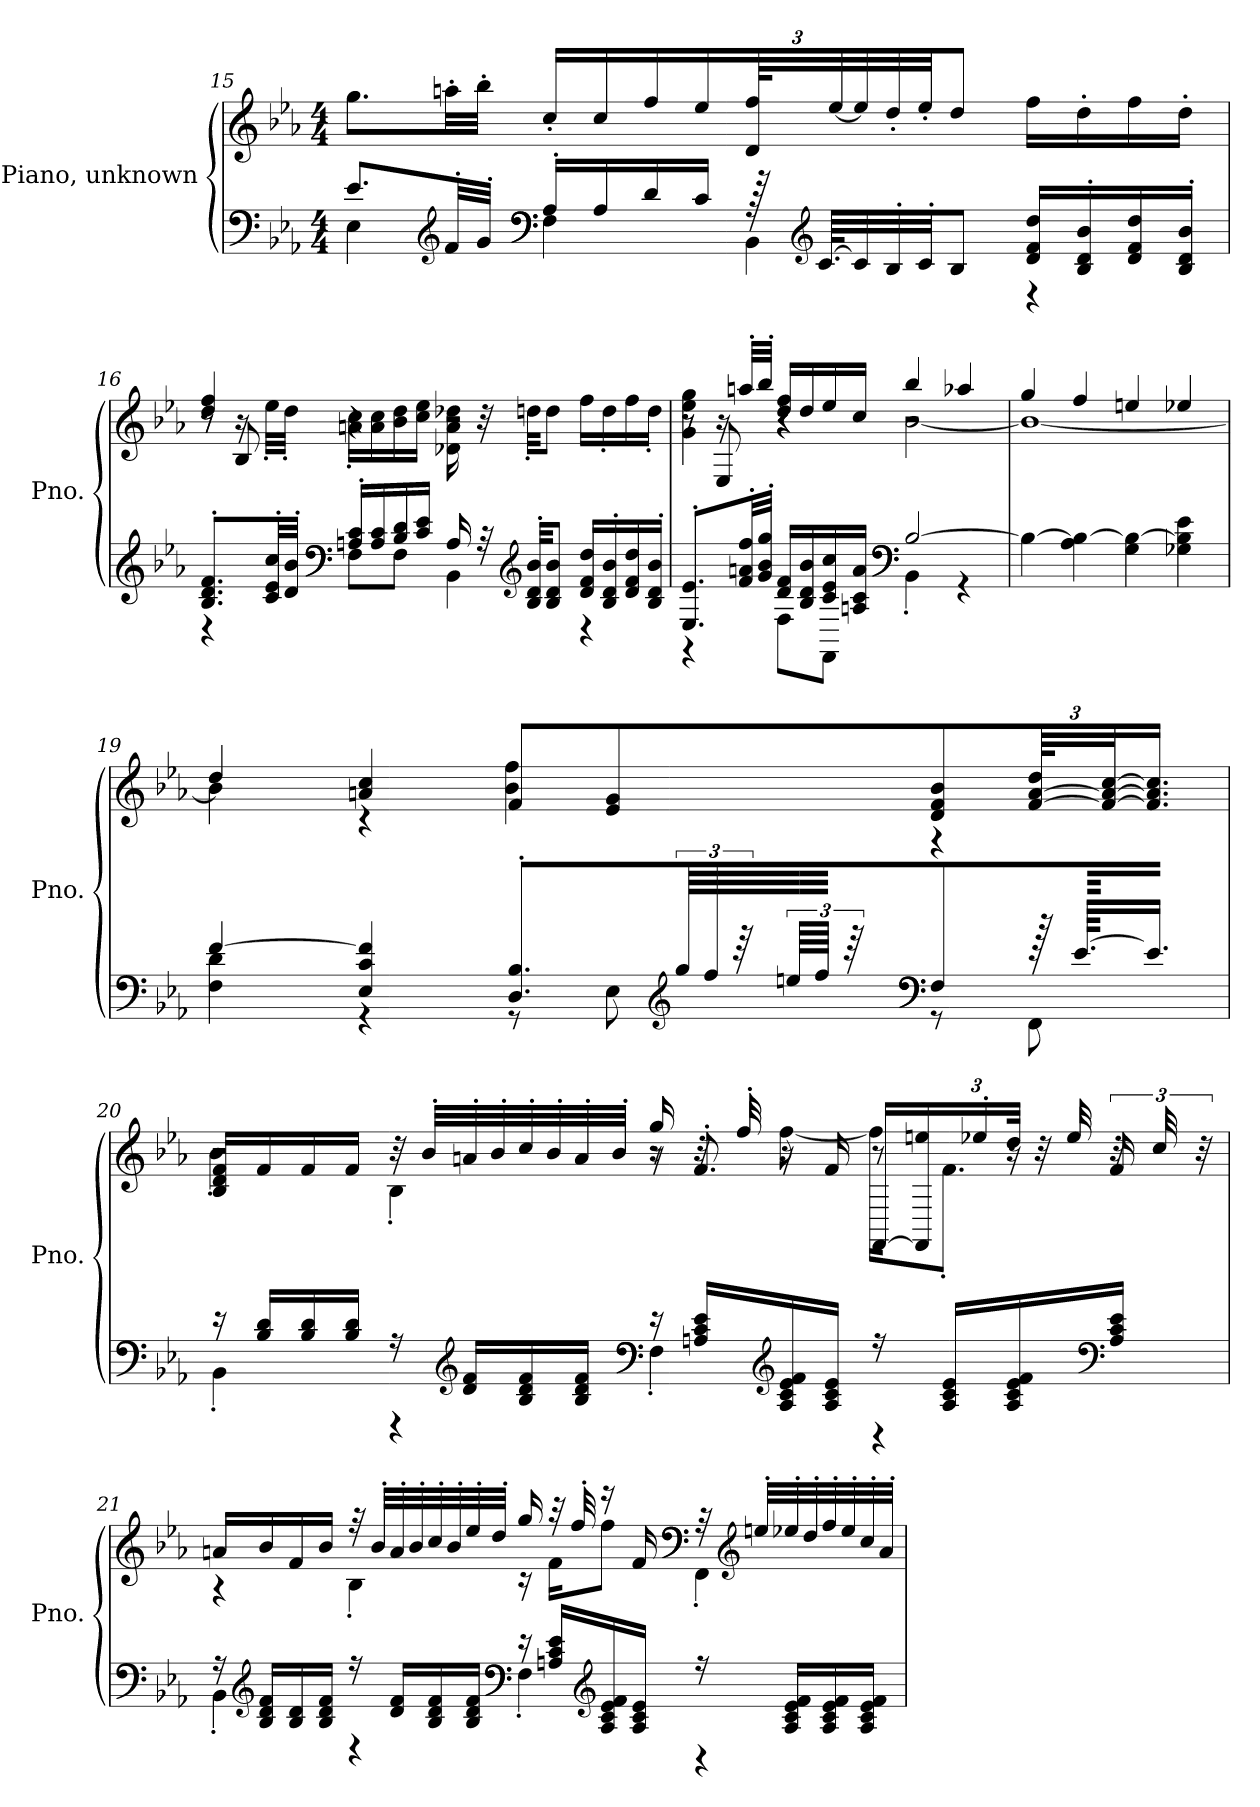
**kern	**kern
*part1	*part1
*staff2	*staff1
*I"Piano, unknown	*
*I'Pno.	*
!!LO:LB:g=z
*clefF4	*clefG2
*k[b-e-a-]	*k[b-e-a-]
*M4/4	*M4/4
=15	=15
*^	*
8.e-/L	4E-\	8.gg\L
*clefG2	*	*
32f'/LL	.	32aan'\LL
32g'/JJJ	.	32bb-'\JJJ
*clefF4	*	*
16A-'/LL	4F\	16cc'/LL
16A-/	.	16cc/
16d/	.	16ff/
16c/JJ	.	16ee-/
*	*	*Xbrackettup
128r	4BB-\	96d/ 96ff/KL
*clefG2	*	*
[64.c/KLLL	.	.
.	.	[48ee-/
32c/]	.	32ee-/]
32B-'/	.	32dd'/
32c'/JJ	.	32ee-'/JJ
8B-/J	.	8dd/J
16d/ 16f/ 16dd/LL	4r	16ff\LL
16B-/' 16d/' 16b-/'	.	16dd'\
16d/ 16f/ 16dd/	.	16ff\
16B-/' 16d/' 16b-/'JJ	.	16dd'\JJ
!!LO:PB:g=z
=16	=16	=16
*	*	*^
*	*	*	*^
8.B-/' 8.d/' 8.f/'L	4r	4dd/ 4ff/	8r	8r
.	.	.	16r	8B-/
32c/' 32e-/' 32cc/'LL	.	.	32ee-'\LLL	.
32d/' 32b-/'JJJ	.	.	32dd'\JJJ	.
*clefF4	*	*	*	*
16An/' 16c/'LL	8F\L	4r	16an\' 16cc\'LL	4r
16A/ 16c/	.	.	16a\ 16cc\	.
16B-/ 16d/	8F\J	.	16b-\ 16dd\	.
16c/ 16e-/JJ	.	.	16cc\ 16ee-\JJ	.
16A/	4BB-\	2r	16d-X\ 16a\ 16dd-X\	2r
32r	.	.	32r	.
*clefG2	*	*	*	*
32B-/' 32d/' 32b-/'KKL	.	.	32ddn'\KKL	.
8B-/ 8d/ 8b-/J	.	.	8dd\J	.
16d/ 16f/ 16dd/LL	4r	.	16ff\LL	.
16B-/' 16d/' 16b-/'	.	.	16dd'\	.
16d/ 16f/ 16dd/	.	.	16ff\	.
16B-/' 16d/' 16b-/'JJ	.	.	16dd'\JJ	.
=17	=17	=17	=17	=17
8.E-/' 8.e-/'L	4r	8r	4g\ 4ee-\ 4gg\	8r
.	.	16r	.	8E-/
32f/' 32an/' 32ff/'LL	.	32aan'/LLL	.	.
32g/' 32b-/' 32gg/'JJJ	.	32bb-'/JJJ	.	.
16d/ 16f/LL	8F\L	16dd/ 16ff/LL	4r	4r
16B-/ 16d/ 16b-/	.	16dd/	.	.
16c/ 16e-/ 16cc/	8FF\J	16ee-/	.	.
16An/ 16c/ 16a/JJ	.	16cc/JJ	.	.
*clefF4	*	*	*	*
[2B-/	4BB-'\	4bb-/	[2b-\	2r
.	4r	4aa-X/	.	.
*v	*v	*	*	*
*	*	*v	*v
!!LO:LB:g=z
=18	=18	=18
4B-\_	4gg/	1b-_
4A-\ 4B-\_	4ff/	.
4G\ 4B-\_	4een/	.
4G-X\ 4B-\] 4e-\	4ee-X/	.
=19	=19	=19
*^	*	*
[4f/	4F\ 4d\	4dd/	4b-\]
4E-/ 4c/ 4f/]	4r	4an/ 4cc/	4r
8.D/' 8.B-/'L	8r	8f/L	4b-\ 4ff\
.	8E-\	8e-/ 8g/	.
*clefG2	*	*	*
96gg/LLL	.	.	.
96ff/JJJJ	.	.	.
96r	.	.	.
96een/LLLL	.	.	.
96ff/JJJJ	.	.	.
96r	.	.	.
*clefF4	*	*	*
8F/	8r	8d/ 8f/ 8b-/	4r
128r	8FF\	[96f/ [96a/ 96dd/KLL	.
[64.e-/KKLL	.	.	.
.	.	48f/_ 48a/_ [48cc/J	.
16.e-/JJ]	.	16.f/] 16.a/] 16.cc/]JJ	.
!!LO:LB:g=z
=20	=20	=20	=20
*	*	*	*^
16r	4BB-'\	16B-/ 16d/ 16f/LL	4b-'\	2r
16B-/ 16d/LL	.	16f/	.	.
16B-/ 16d/	.	16f/	.	.
16B-/ 16d/JJ	.	16f/JJ	.	.
16r	4r	32r	4B-'\	.
.	.	32b-'/LLL	.	.
*clefG2	*	*	*	*
16d/ 16f/LL	.	32an'/	.	.
.	.	32b-'/	.	.
16B-/ 16d/ 16f/	.	32cc'/	.	.
.	.	32b-'/	.	.
16B-/ 16d/ 16f/JJ	.	32a'/	.	.
.	.	32b-'/JJJ	.	.
*clefF4	*	*	*	*
16r	4F'\	16gg/	8r	16r
16An/ 16c/ 16e-/LL	.	32r	.	8.f'/
.	.	32ff'/	.	.
*clefG2	*	*	*	*
16A/ 16c/ 16e-/ 16f/	.	16r	[8ff\	.
16A/ 16c/ 16e-/JJ	.	16f/	.	.
16r	4r	[24FF/LL	16ff\KL]	8r
.	.	24FF/] 24een/	.	.
16A/ 16c/ 16e-/LL	.	.	8.f'\J	.
.	.	24ee-X'/	.	.
*	*	*brackettup	*	*
16A/ 16c/ 16e-/ 16f/	.	48dd/JJk	.	16r
.	.	48r	.	.
.	.	48ee-/	.	.
*clefF4	*	*	*	*
16A/ 16c/ 16e-/JJ	.	48r	.	16f/
.	.	48cc/	.	.
.	.	48r	.	.
*	*	*	*v	*v
!!LO:LB:g=z
=21	=21	=21	=21
16r	4BB-'\	16an/LL	4r
*clefG2	*	*	*
16B-/ 16d/ 16f/LL	.	16b-/	.
16B-/ 16d/	.	16f/	.
16B-/ 16d/ 16f/JJ	.	16b-/JJ	.
16r	4r	32r	4B-'\
.	.	32b-'/LLL	.
16d/ 16f/LL	.	32a'/	.
.	.	32b-'/	.
16B-/ 16d/ 16f/	.	32cc'/	.
.	.	32b-'/	.
16B-/ 16d/ 16f/JJ	.	32ee-'/	.
.	.	32dd'/JJJ	.
*clefF4	*	*	*
16r	4F'\	16gg/	16r
16An/ 16c/ 16e-/LL	.	32r	16f\KL
.	.	32ff'/	.
*clefG2	*	*	*
16A/ 16c/ 16e-/ 16f/	.	16r	8ff\J
16A/ 16c/ 16e-/JJ	.	16f/	.
*	*	*clefF4	*
16r	4r	32r	4FF'\
*	*	*clefG2	*
.	.	32een'/LLL	.
16A/ 16c/ 16e-/ 16f/LL	.	32ee-X'/	.
.	.	32dd'/	.
16A/ 16c/ 16e-/ 16f/	.	32ff'/	.
.	.	32ee-'/	.
16A/ 16c/ 16e-/ 16f/JJ	.	32cc'/	.
.	.	32a'/JJJ	.
*v	*v	*	*
*	*v	*v
=	=
*-	*-
